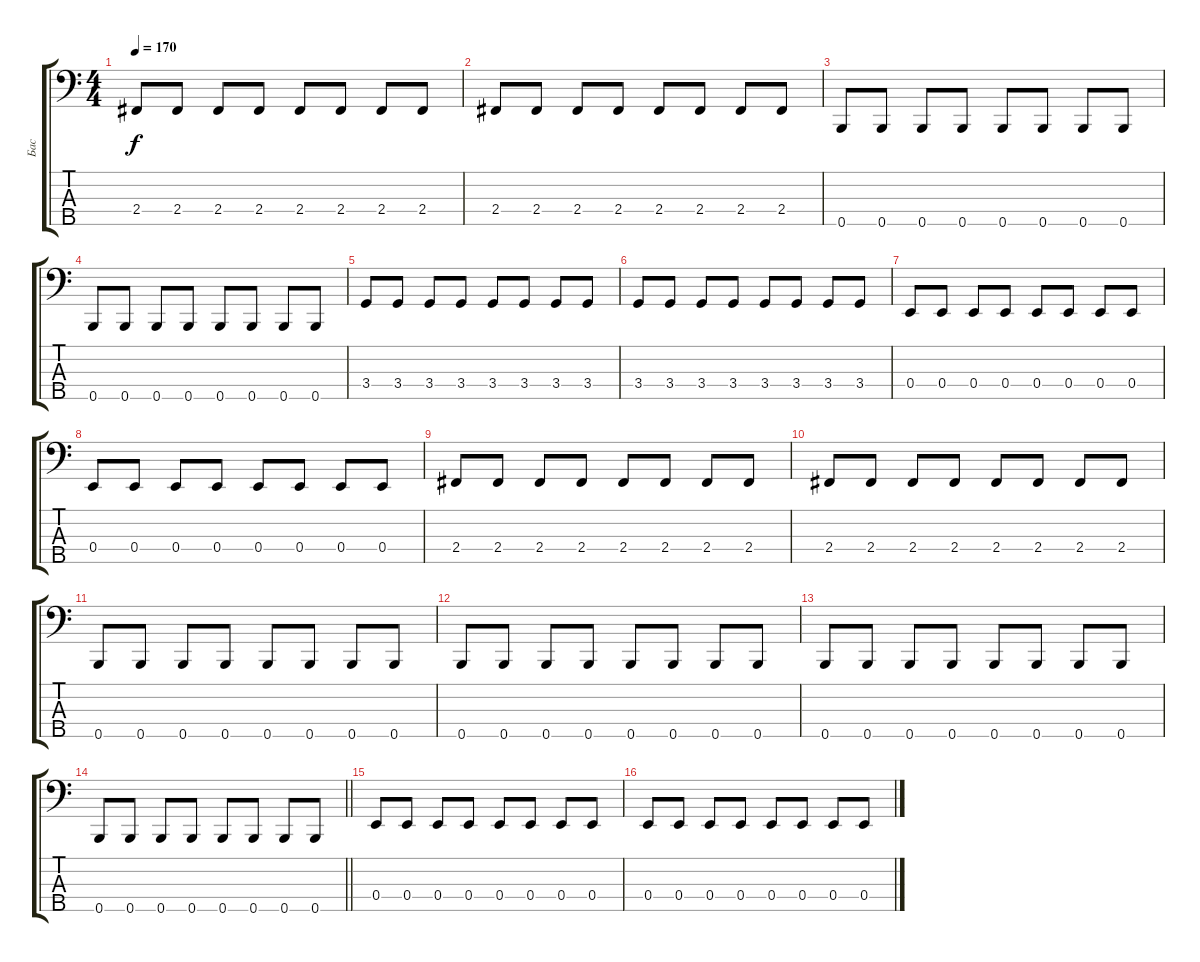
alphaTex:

\track ("Бас" "Бас") {instrument electricbassfinger}
\staff {score tabs}
\tuning (G2 D2 A1 E1 B0) {hide}
\ts (4 4)
\tempo 170
\clef f4
\ks c
2.4.8{dy f} 2.4.8 2.4.8 2.4.8 2.4.8 2.4.8 2.4.8 2.4.8 |
2.4.8 2.4.8 2.4.8 2.4.8 2.4.8 2.4.8 2.4.8 2.4.8 |
0.5.8 0.5.8 0.5.8 0.5.8 0.5.8 0.5.8 0.5.8 0.5.8 |
0.5.8 0.5.8 0.5.8 0.5.8 0.5.8 0.5.8 0.5.8 0.5.8 |
3.4.8 3.4.8 3.4.8 3.4.8 3.4.8 3.4.8 3.4.8 3.4.8 |
3.4.8 3.4.8 3.4.8 3.4.8 3.4.8 3.4.8 3.4.8 3.4.8 |
0.4.8 0.4.8 0.4.8 0.4.8 0.4.8 0.4.8 0.4.8 0.4.8 |
0.4.8 0.4.8 0.4.8 0.4.8 0.4.8 0.4.8 0.4.8 0.4.8 |
2.4.8 2.4.8 2.4.8 2.4.8 2.4.8 2.4.8 2.4.8 2.4.8 |
2.4.8 2.4.8 2.4.8 2.4.8 2.4.8 2.4.8 2.4.8 2.4.8 |
0.5.8 0.5.8 0.5.8 0.5.8 0.5.8 0.5.8 0.5.8 0.5.8 |
0.5.8 0.5.8 0.5.8 0.5.8 0.5.8 0.5.8 0.5.8 0.5.8 |
0.5.8 0.5.8 0.5.8 0.5.8 0.5.8 0.5.8 0.5.8 0.5.8 |
\barLineRight lightlight
0.5.8 0.5.8 0.5.8 0.5.8 0.5.8 0.5.8 0.5.8 0.5.8 |
0.4.8 0.4.8 0.4.8 0.4.8 0.4.8 0.4.8 0.4.8 0.4.8 |
0.4.8 0.4.8 0.4.8 0.4.8 0.4.8 0.4.8 0.4.8 0.4.8
